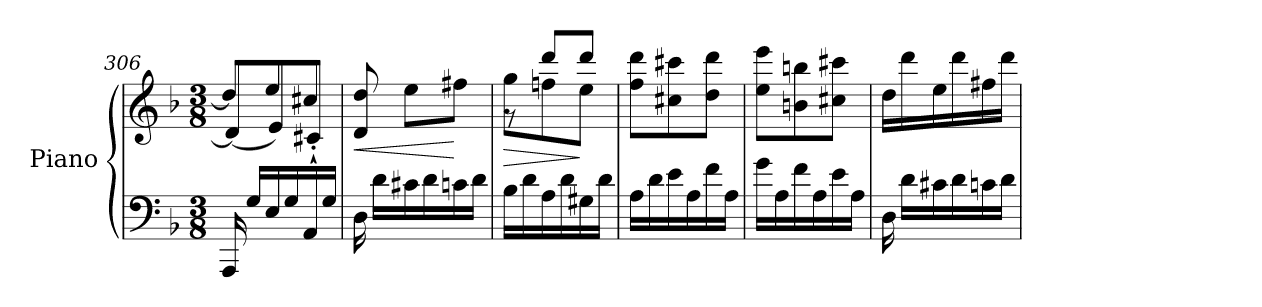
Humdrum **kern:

**kern	**kern	**dynam
*part1	*part1	*part1
*staff2	*staff1	*staff1/2
*I"Piano	*	*
*I'Pno	*	*
*clefF4	*clefG2	*
*k[b-]	*k[b-]	*
*M3/8	*M3/8	*
=306	=306	=306
*	*^	*
16AAA/	8dd/L]	(<8d/L]	.
16G/LL	.	.	.
16E/	8ee/	8e/)	.
16G/	.	.	.
16AA/	8cc#X/J	8c#X'`/J	.
16G/JJ	.	.	.
*	*v	*v	*
=307	=307	=307
!	!	!LO:HP:b
16D\	8d/ 8dd/	<
16d\LL	.	.
16c#X\	8ee\L	.
16d\	.	.
16cn\	8ff#X\J	[
16d\JJ	.	.
=308	=308	=308
!	!	!LO:HP:b
*	*^	*
16B-\LL	8gg\L	8r	>
16d\	.	.	.
16A\	8ffn\	8ddd/L	.
16d\	.	.	.
16G#X\	8ee\J	8ddd/J	]
16d\JJ	.	.	.
*	*v	*v	*
=309	=309	=309
16A\LL	8ff\ 8ddd\L	.
16d\	.	.
16e\	8cc#X\ 8ccc#X\	.
16A\	.	.
16f\	8dd\ 8ddd\J	.
16A\JJ	.	.
=310	=310	=310
16g\LL	8ee\ 8eee\L	.
16A\	.	.
16f\	8bn\ 8bbn\	.
16A\	.	.
16e\	8cc#X\ 8ccc#X\J	.
16A\JJ	.	.
=311	=311	=311
16D\	16dd\LL	.
16d\LL	16ddd\	.
16c#X\	16ee\	.
16d\	16ddd\	.
16cn\	16ff#X\	.
16d\JJ	16ddd\JJ	.
=	=	=
*-	*-	*-
